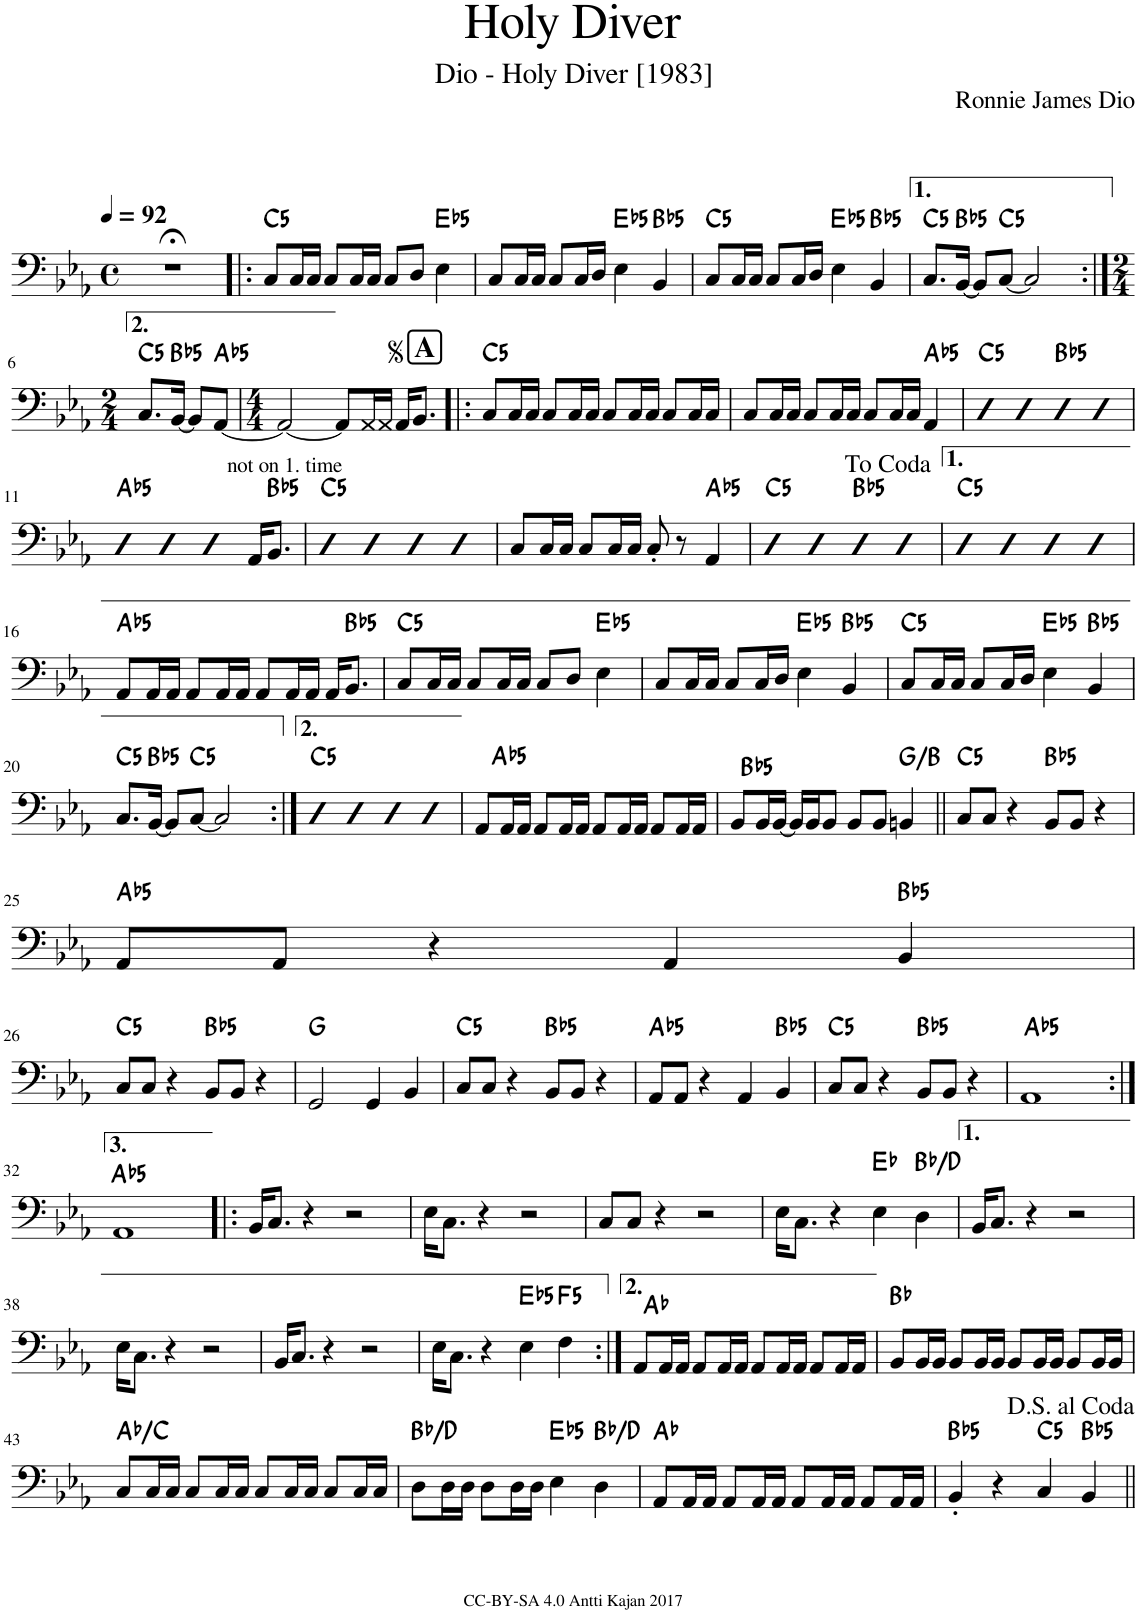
**kern	**harte
*part1	*part1
*staff1	*
*I"Akustinen basso	*
*I'Basso	*
*clefF4	*
*Trd7c12	*
*k[b-e-a-]	*
*M4/4	*
*met(c)	*
*MM92	*
=1	=1
1r;<	.
=2!|:	=2!|:
!	!LO:H:kt=5
8C/L	C:(1,5)
16C/L	.
16C/JJ	.
8C/L	.
16C/L	.
16C/JJ	.
8C/L	.
8D/J	.
!	!LO:H:kt=5
4E-\	Eb:(1,5)
=3	=3
8C/L	.
16C/L	.
16C/JJ	.
8C/L	.
16C/L	.
16D/JJ	.
!	!LO:H:kt=5
4E-\	Eb:(1,5)
!	!LO:H:kt=5
4BB-/	Bb:(1,5)
=4	=4
!	!LO:H:kt=5
8C/L	C:(1,5)
16C/L	.
16C/JJ	.
8C/L	.
16C/L	.
16D/JJ	.
!	!LO:H:kt=5
4E-\	Eb:(1,5)
!	!LO:H:kt=5
4BB-/	Bb:(1,5)
=5	=5
!	!LO:H:kt=5
8.C/L	C:(1,5)
!	!LO:H:kt=5
[16BB-/Jk	Bb:(1,5)
8BB-/L]	.
!	!LO:H:kt=5
[8C/J	C:(1,5)
2C/]	.
!!LO:LB:g=z
=6:|!	=6:|!
*M2/4	*
!	!LO:H:kt=5
8.C/L	C:(1,5)
!	!LO:H:kt=5
[16BB-/Jk	Bb:(1,5)
8BB-/L]	.
!	!LO:H:kt=5
[8AA-/J	Ab:(1,5)
=7	=7
*M4/4	*
2AA-/_	.
8AA-/L]	.
16AA-/L	.
16AA-/JJ	.
16AA-/KL	.
8.BB-/J	.
!!LO:REH:place=s1:a:B:cj:fs=14:t=A
=8!|:	=8!|:
!	!LO:H:kt=5
8C/L	C:(1,5)
16C/L	.
16C/JJ	.
8C/L	.
16C/L	.
16C/JJ	.
8C/L	.
16C/L	.
16C/JJ	.
8C/L	.
16C/L	.
16C/JJ	.
=9	=9
8C/L	.
16C/L	.
16C/JJ	.
8C/L	.
16C/L	.
16C/JJ	.
8C/L	.
16C/L	.
16C/JJ	.
!	!LO:H:kt=5
4AA-/	Ab:(1,5)
=10	=10
!	!LO:H:kt=5
4D	C:(1,5)
4D	.
!	!LO:H:kt=5
4D	Bb:(1,5)
4D	.
!!LO:LB:g=z
=11	=11
!	!LO:H:kt=5
4D	Ab:(1,5)
4D	.
4D	.
!LO:TX:a:t=not on 1. time	!
16AA-/KL	.
!	!LO:H:kt=5
8.BB-/J	Bb:(1,5)
=12	=12
!	!LO:H:kt=5
4D	C:(1,5)
4D	.
4D	.
4D	.
=13	=13
8C/L	.
16C/L	.
16C/JJ	.
8C/L	.
16C/L	.
16C/JJ	.
8C'/	.
8r	.
!	!LO:H:kt=5
4AA-/	Ab:(1,5)
=14	=14
!	!LO:H:kt=5
4D	C:(1,5)
4D	.
!	!LO:H:kt=5
4D	Bb:(1,5)
4D	.
=15	=15
!	!LO:H:kt=5
4D	C:(1,5)
4D	.
4D	.
4D	.
!!LO:LB:g=z
=16	=16
!	!LO:H:kt=5
8AA-/L	Ab:(1,5)
16AA-/L	.
16AA-/JJ	.
8AA-/L	.
16AA-/L	.
16AA-/JJ	.
8AA-/L	.
16AA-/L	.
16AA-/JJ	.
16AA-/KL	.
!	!LO:H:kt=5
8.BB-/J	Bb:(1,5)
=17	=17
!	!LO:H:kt=5
8C/L	C:(1,5)
16C/L	.
16C/JJ	.
8C/L	.
16C/L	.
16C/JJ	.
8C/L	.
8D/J	.
!	!LO:H:kt=5
4E-\	Eb:(1,5)
=18	=18
8C/L	.
16C/L	.
16C/JJ	.
8C/L	.
16C/L	.
16D/JJ	.
!	!LO:H:kt=5
4E-\	Eb:(1,5)
!	!LO:H:kt=5
4BB-/	Bb:(1,5)
=19	=19
!	!LO:H:kt=5
8C/L	C:(1,5)
16C/L	.
16C/JJ	.
8C/L	.
16C/L	.
16D/JJ	.
!	!LO:H:kt=5
4E-\	Eb:(1,5)
!	!LO:H:kt=5
4BB-/	Bb:(1,5)
!!LO:LB:g=z
=20	=20
!	!LO:H:kt=5
8.C/L	C:(1,5)
!	!LO:H:kt=5
[16BB-/Jk	Bb:(1,5)
8BB-/L]	.
!	!LO:H:kt=5
[8C/J	C:(1,5)
2C/]	.
=21:|!	=21:|!
!	!LO:H:kt=5
4D	C:(1,5)
4D	.
4D	.
4D	.
=22	=22
!	!LO:H:kt=5
8AA-/L	Ab:(1,5)
16AA-/L	.
16AA-/JJ	.
8AA-/L	.
16AA-/L	.
16AA-/JJ	.
8AA-/L	.
16AA-/L	.
16AA-/JJ	.
8AA-/L	.
16AA-/L	.
16AA-/JJ	.
=23	=23
!	!LO:H:kt=5
8BB-/L	Bb:(1,5)
16BB-/L	.
[16BB-/JJ	.
16BB-/LL]	.
16BB-/J	.
8BB-/J	.
8BB-/L	.
8BB-/J	.
4BBn/	G:maj/3
=24||	=24||
!	!LO:H:kt=5
8C/L	C:(1,5)
8C/J	.
4r	.
!	!LO:H:kt=5
8BB-/L	Bb:(1,5)
8BB-/J	.
4r	.
!!LO:LB:g=z
=25	=25
!	!LO:H:kt=5
8AA-/L	Ab:(1,5)
8AA-/J	.
4r	.
4AA-/	.
!	!LO:H:kt=5
4BB-/	Bb:(1,5)
!!LO:LB:g=z
=26	=26
!	!LO:H:kt=5
8C/L	C:(1,5)
8C/J	.
4r	.
!	!LO:H:kt=5
8BB-/L	Bb:(1,5)
8BB-/J	.
4r	.
=27	=27
2GG/	G:maj
4GG/	.
4BB-/	.
=28	=28
!	!LO:H:kt=5
8C/L	C:(1,5)
8C/J	.
4r	.
!	!LO:H:kt=5
8BB-/L	Bb:(1,5)
8BB-/J	.
4r	.
=29	=29
!	!LO:H:kt=5
8AA-/L	Ab:(1,5)
8AA-/J	.
4r	.
4AA-/	.
!	!LO:H:kt=5
4BB-/	Bb:(1,5)
=30	=30
!	!LO:H:kt=5
8C/L	C:(1,5)
8C/J	.
4r	.
!	!LO:H:kt=5
8BB-/L	Bb:(1,5)
8BB-/J	.
4r	.
=31	=31
!	!LO:H:kt=5
1AA-	Ab:(1,5)
!!LO:LB:g=z
=32:|!	=32:|!
!	!LO:H:kt=5
1AA-	Ab:(1,5)
=33!|:	=33!|:
16BB-/KL	.
8.C/J	.
4r	.
2r	.
=34	=34
16E-\KL	.
8.C\J	.
4r	.
2r	.
=35	=35
8C/L	.
8C/J	.
4r	.
2r	.
=36	=36
16E-\KL	.
8.C\J	.
4r	.
4E-\	Eb:maj
4D\	Bb:maj/3
=37	=37
16BB-/KL	.
8.C/J	.
4r	.
2r	.
!!LO:LB:g=z
=38	=38
16E-\KL	.
8.C\J	.
4r	.
2r	.
=39	=39
16BB-/KL	.
8.C/J	.
4r	.
2r	.
=40	=40
16E-\KL	.
8.C\J	.
4r	.
!	!LO:H:kt=5
4E-\	Eb:(1,5)
!	!LO:H:kt=5
4F\	F:(1,5)
=41:|!	=41:|!
8AA-/L	Ab:maj
16AA-/L	.
16AA-/JJ	.
8AA-/L	.
16AA-/L	.
16AA-/JJ	.
8AA-/L	.
16AA-/L	.
16AA-/JJ	.
8AA-/L	.
16AA-/L	.
16AA-/JJ	.
=42	=42
8BB-/L	Bb:maj
16BB-/L	.
16BB-/JJ	.
8BB-/L	.
16BB-/L	.
16BB-/JJ	.
8BB-/L	.
16BB-/L	.
16BB-/JJ	.
8BB-/L	.
16BB-/L	.
16BB-/JJ	.
!!LO:LB:g=z
=43	=43
8C/L	Ab:maj/3
16C/L	.
16C/JJ	.
8C/L	.
16C/L	.
16C/JJ	.
8C/L	.
16C/L	.
16C/JJ	.
8C/L	.
16C/L	.
16C/JJ	.
=44	=44
8D\L	Bb:maj/3
16D\L	.
16D\JJ	.
8D\L	.
16D\L	.
16D\JJ	.
!	!LO:H:kt=5
4E-\	Eb:(1,5)
4D\	Bb:maj/3
=45	=45
8AA-/L	Ab:maj
16AA-/L	.
16AA-/JJ	.
8AA-/L	.
16AA-/L	.
16AA-/JJ	.
8AA-/L	.
16AA-/L	.
16AA-/JJ	.
8AA-/L	.
16AA-/L	.
16AA-/JJ	.
=46	=46
!	!LO:H:kt=5
4BB-'/	Bb:(1,5)
4r	.
!	!LO:H:kt=5
4C/	C:(1,5)
!	!LO:H:kt=5
4BB-/	Bb:(1,5)
=||	=||
*-	*-
